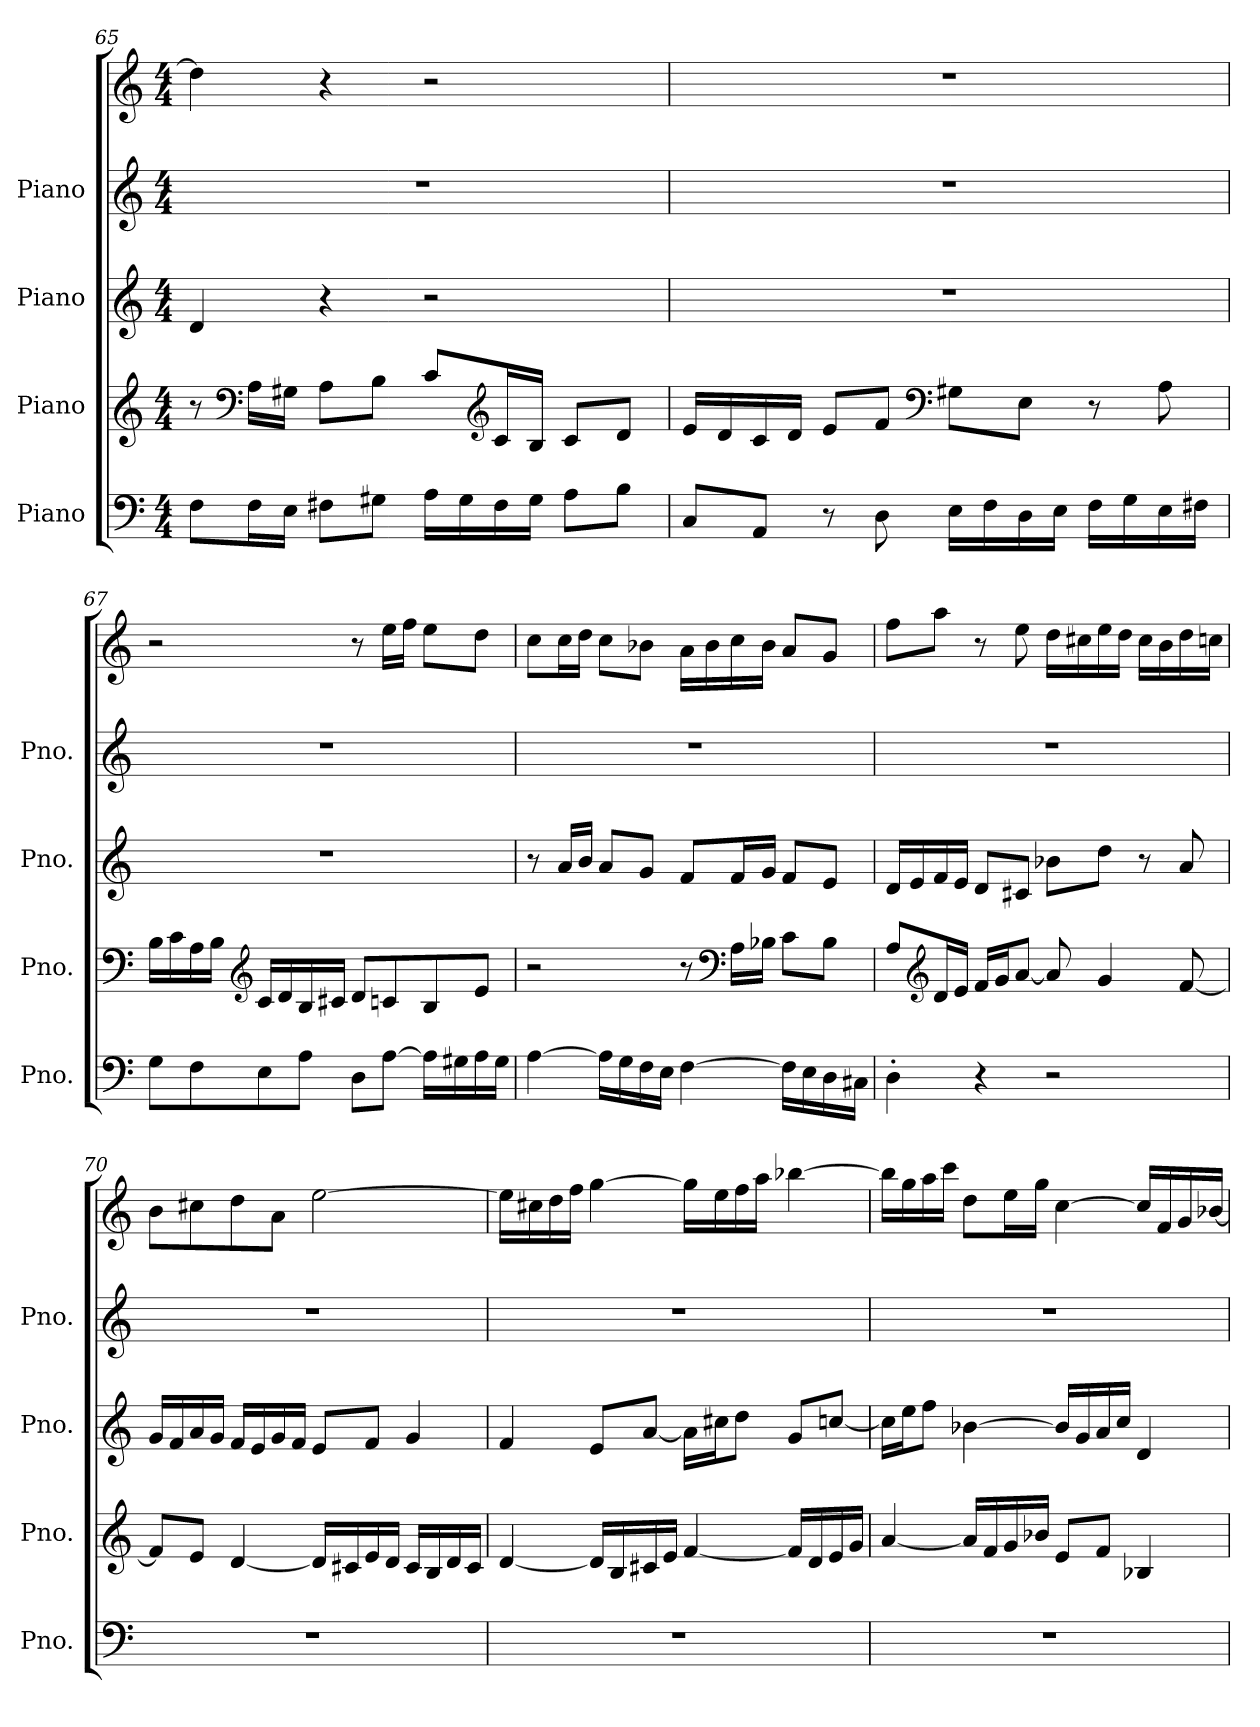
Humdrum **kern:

**kern	**kern	**kern	**kern	**kern
*part4	*part3	*part2	*part1	*part1
*staff5	*staff4	*staff3	*staff2	*staff1
*I"Piano	*I"Piano	*I"Piano	*I"Piano	*
*I'Pno.	*I'Pno.	*I'Pno.	*I'Pno.	*
*clefF4	*clefG2	*clefG2	*clefG2	*clefG2
*k[]	*k[]	*k[]	*k[]	*k[]
*M4/4	*M4/4	*M4/4	*M4/4	*M4/4
=65	=65	=65	=65	=65
8F\L	8r	4d/	1r	4dd\]
*	*clefF4	*	*	*
16F\L	16A\LL	.	.	.
16E\JJ	16G#X\JJ	.	.	.
8F#X\L	8A\L	4r	.	4r
8G#X\J	8B\J	.	.	.
16A\LL	8c/L	2r	.	2r
16G#\	.	.	.	.
*	*clefG2	*	*	*
16F#\	16c/L	.	.	.
16G#\JJ	16B/JJ	.	.	.
8A\L	8c/L	.	.	.
8B\J	8d/J	.	.	.
!!LO:PB:g=z
=66	=66	=66	=66	=66
8C/L	16e/LL	1r	1r	1r
.	16d/	.	.	.
8AA/J	16c/	.	.	.
.	16d/JJ	.	.	.
8r	8e/L	.	.	.
8D\	8f/J	.	.	.
*	*clefF4	*	*	*
16E\LL	8G#X\L	.	.	.
16F\	.	.	.	.
16D\	8E\J	.	.	.
16E\JJ	.	.	.	.
16F\LL	8r	.	.	.
16G\	.	.	.	.
16E\	8A\	.	.	.
16F#X\JJ	.	.	.	.
=67	=67	=67	=67	=67
8G\L	16B\LL	1r	1r	2r
.	16c\	.	.	.
8F\	16A\	.	.	.
.	16B\JJ	.	.	.
*	*clefG2	*	*	*
8E\	16c/LL	.	.	.
.	16d/	.	.	.
8A\J	16B/	.	.	.
.	16c#X/JJ	.	.	.
8D\L	8d/L	.	.	8r
[8A\J	8cn/	.	.	16ee\LL
.	.	.	.	16ff\JJ
16A\LL]	8B/	.	.	8ee\L
16G#X\	.	.	.	.
16A\	8e/J	.	.	8dd\J
16G#\JJ	.	.	.	.
!!LO:LB:g=z
=68	=68	=68	=68	=68
[4A\	2r	8r	1r	8cc\L
.	.	16a/LL	.	16cc\L
.	.	16b/JJ	.	16dd\JJ
16A\LL]	.	8a/L	.	8cc\L
16G\	.	.	.	.
16F\	.	8g/J	.	8b-X\J
16E\JJ	.	.	.	.
[4F\	8r	8f/L	.	16a\LL
.	.	.	.	16b-\
*	*clefF4	*	*	*
.	16A\LL	16f/L	.	16cc\
.	16B-X\JJ	16g/JJ	.	16b-\JJ
16F\LL]	8c\L	8f/L	.	8a/L
16E\	.	.	.	.
16D\	8B-\J	8e/J	.	8g/J
16C#X\JJ	.	.	.	.
=69	=69	=69	=69	=69
4D'\	8A/L	16d/LL	1r	8ff\L
.	.	16e/	.	.
*	*clefG2	*	*	*
.	16d/L	16f/	.	8aa\J
.	16e/JJ	16e/JJ	.	.
4r	16f/LL	8d/L	.	8r
.	16g/J	.	.	.
.	[8a/J	8c#X/J	.	8ee\
2r	8a/]	8b-X\L	.	16dd\LL
.	.	.	.	16cc#X\
.	4g/	8dd\J	.	16ee\
.	.	.	.	16dd\JJ
.	.	8r	.	16cc#\LL
.	.	.	.	16b\
.	[8f/	8a/	.	16dd\
.	.	.	.	16ccn\JJ
!!LO:PB:g=z
=70	=70	=70	=70	=70
1r	8f/L]	16g/LL	1r	8b\L
.	.	16f/	.	.
.	8e/J	16a/	.	8cc#X\
.	.	16g/JJ	.	.
.	[4d/	16f/LL	.	8dd\
.	.	16e/	.	.
.	.	16g/	.	8a\J
.	.	16f/JJ	.	.
.	16d/LL]	8e/L	.	[2ee\
.	16c#X/	.	.	.
.	16e/	8f/J	.	.
.	16d/JJ	.	.	.
.	16c#/LL	4g/	.	.
.	16B/	.	.	.
.	16d/	.	.	.
.	16c#/JJ	.	.	.
=71	=71	=71	=71	=71
1r	[4d/	4f/	1r	16ee\LL]
.	.	.	.	16cc#X\
.	.	.	.	16dd\
.	.	.	.	16ff\JJ
.	16d/LL]	8e/L	.	[4gg\
.	16B/	.	.	.
.	16c#X/	[8a/J	.	.
.	16e/JJ	.	.	.
.	[4f/	16a\LL]	.	16gg\LL]
.	.	16cc#X\J	.	16ee\
.	.	8dd\J	.	16ff\
.	.	.	.	16aa\JJ
.	16f/LL]	8g/L	.	[4bb-X\
.	16d/	.	.	.
.	16e/	[8ccn/J	.	.
.	16g/JJ	.	.	.
!!LO:LB:g=z
=72	=72	=72	=72	=72
1r	[4a/	16cc\LL]	1r	16bb-\LL]
.	.	16ee\J	.	16gg\
.	.	8ff\J	.	16aa\
.	.	.	.	16ccc\JJ
.	16a/LL]	[4b-X\	.	8dd\L
.	16f/	.	.	.
.	16g/	.	.	16ee\L
.	16b-X/JJ	.	.	16gg\JJ
.	8e/L	16b-/LL]	.	[4cc\
.	.	16g/	.	.
.	8f/J	16a/	.	.
.	.	16cc/JJ	.	.
.	4B-X/	4d/	.	16cc/LL]
.	.	.	.	16f/
.	.	.	.	16g/
.	.	.	.	[16b-X/JJ
=	=	=	=	=
*-	*-	*-	*-	*-
